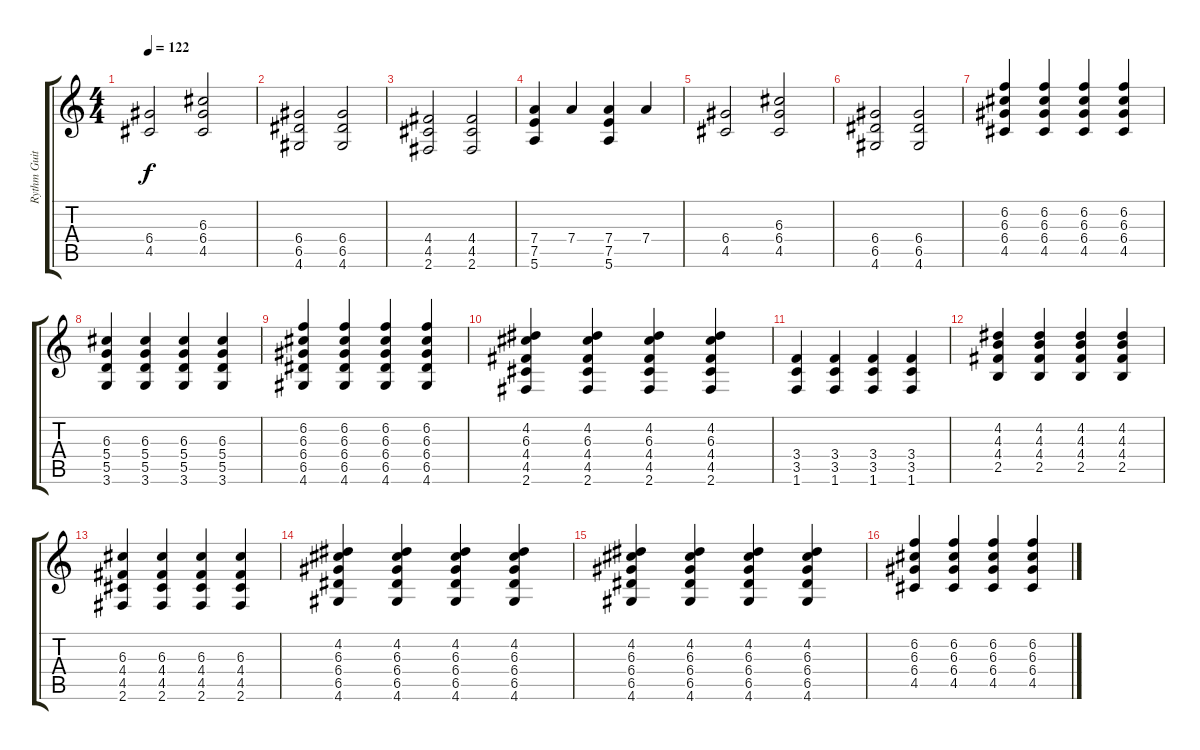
\track ("Rythm Guitar" "Rythm Guit") {instrument acousticguitarsteel}
\staff {score tabs}
\tuning (E4 B3 G3 D3 A2 E2) {hide}
\ts (4 4)
\tempo 122
\clef g2
\ks c
(6.4 4.5).2{dy f} (6.3 6.4 4.5).2 |
(6.4 6.5 4.6).2 (6.4 6.5 4.6).2 |
(4.4 4.5 2.6).2 (4.4 4.5 2.6).2 |
(7.4 7.5 5.6).4 7.4.4 (7.4 7.5 5.6).4 7.4.4 |
(6.4 4.5).2 (6.3 6.4 4.5).2 |
(6.4 6.5 4.6).2 (6.4 6.5 4.6).2 |
(6.2 6.3 6.4 4.5).4{volume 10 balance 5} (6.2 6.3 6.4 4.5).4 (6.2 6.3 6.4 4.5).4 (6.2 6.3 6.4 4.5).4 |
(6.3 5.4 5.5 3.6).4 (6.3 5.4 5.5 3.6).4 (6.3 5.4 5.5 3.6).4 (6.3 5.4 5.5 3.6).4 |
(6.2 6.3 6.4 6.5 4.6).4 (6.2 6.3 6.4 6.5 4.6).4 (6.2 6.3 6.4 6.5 4.6).4 (6.2 6.3 6.4 6.5 4.6).4 |
(4.2 6.3 4.4 4.5 2.6).4 (4.2 6.3 4.4 4.5 2.6).4 (4.2 6.3 4.4 4.5 2.6).4 (4.2 6.3 4.4 4.5 2.6).4 |
(3.4 3.5 1.6).4 (3.4 3.5 1.6).4 (3.4 3.5 1.6).4 (3.4 3.5 1.6).4 |
(4.2 4.3 4.4 2.5).4 (4.2 4.3 4.4 2.5).4 (4.2 4.3 4.4 2.5).4 (4.2 4.3 4.4 2.5).4 |
(6.3 4.4 4.5 2.6).4 (6.3 4.4 4.5 2.6).4 (6.3 4.4 4.5 2.6).4 (6.3 4.4 4.5 2.6).4 |
(4.2 6.3 6.4 6.5 4.6).4 (4.2 6.3 6.4 6.5 4.6).4 (4.2 6.3 6.4 6.5 4.6).4 (4.2 6.3 6.4 6.5 4.6).4 |
(4.2 6.3 6.4 6.5 4.6).4 (4.2 6.3 6.4 6.5 4.6).4 (4.2 6.3 6.4 6.5 4.6).4 (4.2 6.3 6.4 6.5 4.6).4 |
(6.2 6.3 6.4 4.5).4 (6.2 6.3 6.4 4.5).4 (6.2 6.3 6.4 4.5).4 (6.2 6.3 6.4 4.5).4
